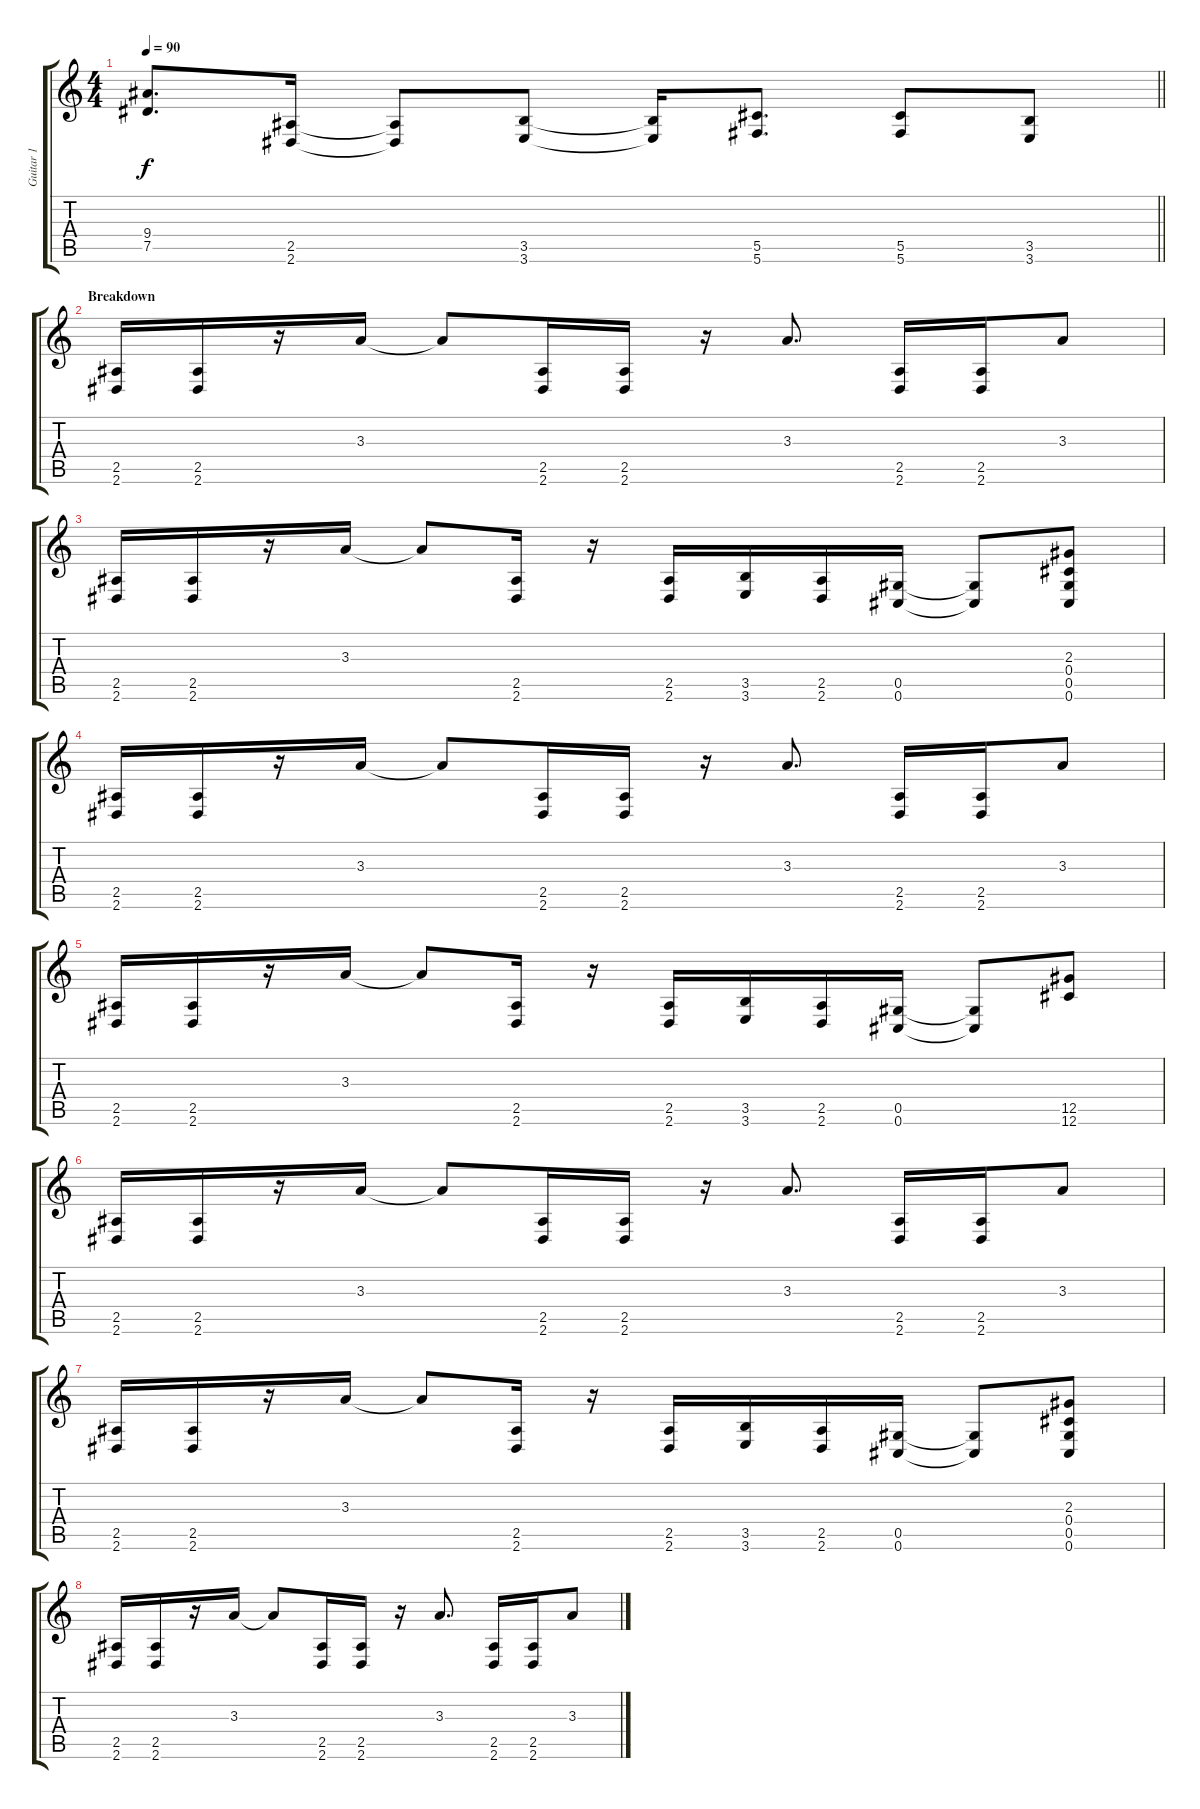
\track ("Guitar 1" "Guitar 1") {instrument distortionguitar}
\staff {score tabs}
\tuning (Eb4 Bb3 Gb3 Db3 Ab2 Db2) {hide}
\ts (4 4)
\tempo 90
\clef g2
\barLineRight lightlight
\ks c
(9.4 7.5).8{d dy f} (2.5 2.6).16 (2.5{t} 2.6{t}).8 (3.5 3.6).8 (3.5{t} 3.6{t}).16 (5.5 5.6).8{d} (5.5 5.6).8 (3.5 3.6).8 |
\section ("" "Breakdown")
(2.5 2.6).16 (2.5 2.6).16 r.16 3.3.16 3.3{t}.8 (2.5 2.6).16 (2.5 2.6).16 r.16 3.3.8{d} (2.5 2.6).16 (2.5 2.6).16 3.3.8 |
(2.5 2.6).16 (2.5 2.6).16 r.16 3.3.16 3.3{t}.8 (2.5 2.6).16 r.16 (2.5 2.6).16 (3.5 3.6).16 (2.5 2.6).16 (0.5 0.6).16 (0.5{t} 0.6{t}).8 (2.3 0.4 0.5 0.6).8 |
(2.5 2.6).16 (2.5 2.6).16 r.16 3.3.16 3.3{t}.8 (2.5 2.6).16 (2.5 2.6).16 r.16 3.3.8{d} (2.5 2.6).16 (2.5 2.6).16 3.3.8 |
(2.5 2.6).16 (2.5 2.6).16 r.16 3.3.16 3.3{t}.8 (2.5 2.6).16 r.16 (2.5 2.6).16 (3.5 3.6).16 (2.5 2.6).16 (0.5 0.6).16 (0.5{t} 0.6{t}).8 (12.5 12.6).8 |
(2.5 2.6).16 (2.5 2.6).16 r.16 3.3.16 3.3{t}.8 (2.5 2.6).16 (2.5 2.6).16 r.16 3.3.8{d} (2.5 2.6).16 (2.5 2.6).16 3.3.8 |
(2.5 2.6).16 (2.5 2.6).16 r.16 3.3.16 3.3{t}.8 (2.5 2.6).16 r.16 (2.5 2.6).16 (3.5 3.6).16 (2.5 2.6).16 (0.5 0.6).16 (0.5{t} 0.6{t}).8 (2.3 0.4 0.5 0.6).8 |
(2.5 2.6).16 (2.5 2.6).16 r.16 3.3.16 3.3{t}.8 (2.5 2.6).16 (2.5 2.6).16 r.16 3.3.8{d} (2.5 2.6).16 (2.5 2.6).16 3.3.8
